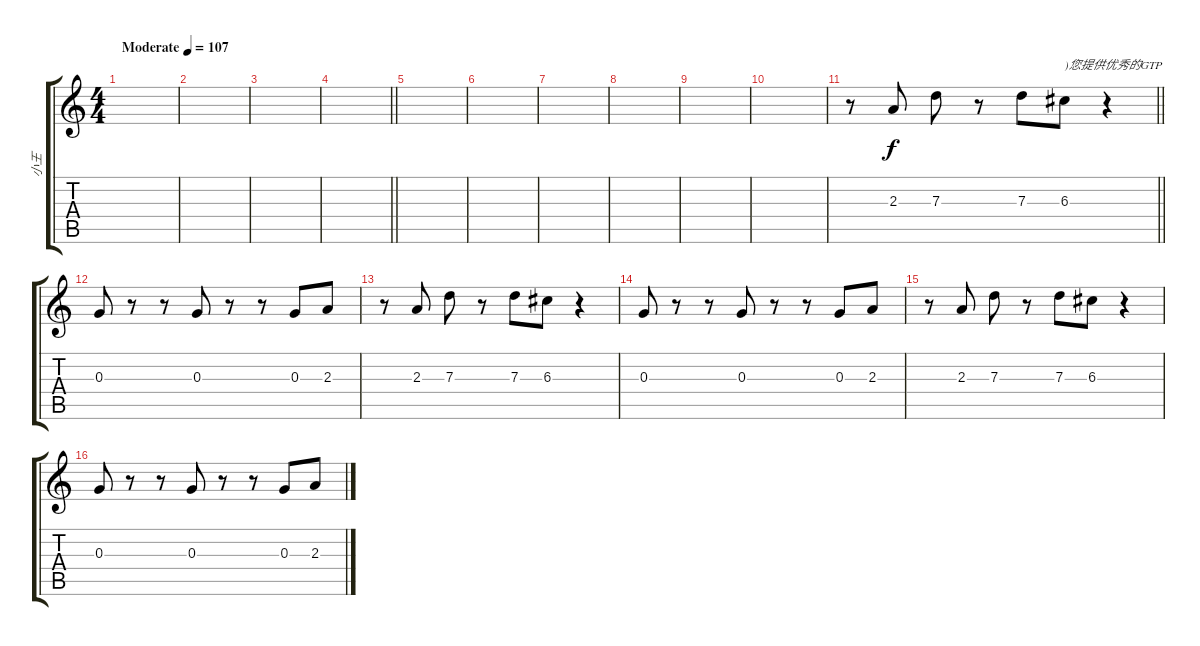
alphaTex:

\track ("小王" "小王") {instrument distortionguitar}
\staff {score tabs}
\tuning (E4 B3 G3 D3 A2 E2) {hide}
\ts (4 4)
\tempo (107 "Moderate")
\clef g2
\ks c
|
|
|
\barLineRight lightlight
|
|
|
|
|
|
|
\barLineRight lightlight
r.8 2.3.8 7.3.8 r.8 7.3.8 6.3.8{txt ")您提供优秀的GTP"} r.4 |
0.3.8 r.8 r.8 0.3.8 r.8 r.8 0.3.8 2.3.8 |
r.8 2.3.8 7.3.8 r.8 7.3.8 6.3.8 r.4 |
0.3.8 r.8 r.8 0.3.8 r.8 r.8 0.3.8 2.3.8 |
r.8 2.3.8 7.3.8 r.8 7.3.8 6.3.8 r.4 |
0.3.8 r.8 r.8 0.3.8 r.8 r.8 0.3.8 2.3.8
